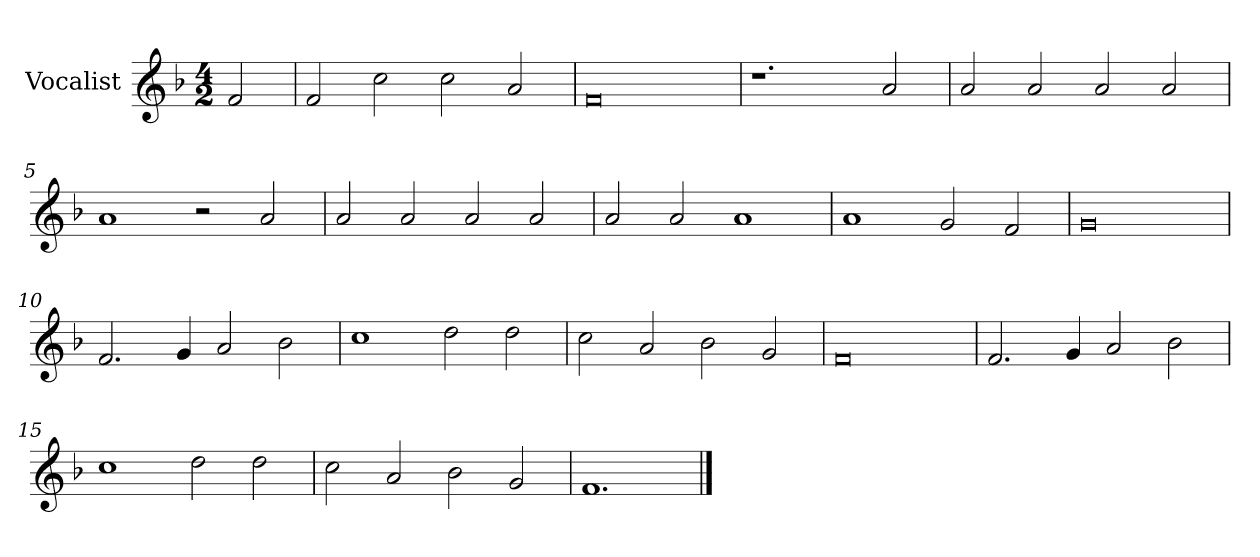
**kern
*part1
*staff1
*I"Vocalist
*k[b-]
*F:
*M4/2
=
2f
=1
2f
2cc
2cc
2a
=2
0f
=3
1.r
2a
=4
2a
2a
2a
2a
=5
1a
2r
2a
=6
2a
2a
2a
2a
=7
2a
2a
1a
=8
1a
2g
2f
=9
0g
=10
2.f
4g
2a
2b-
=11
1cc
2dd
2dd
=12
2cc
2a
2b-
2g
=13
0f
=14
2.f
4g
2a
2b-
=15
1cc
2dd
2dd
=16
2cc
2a
2b-
2g
=17
1.f
==
*-
